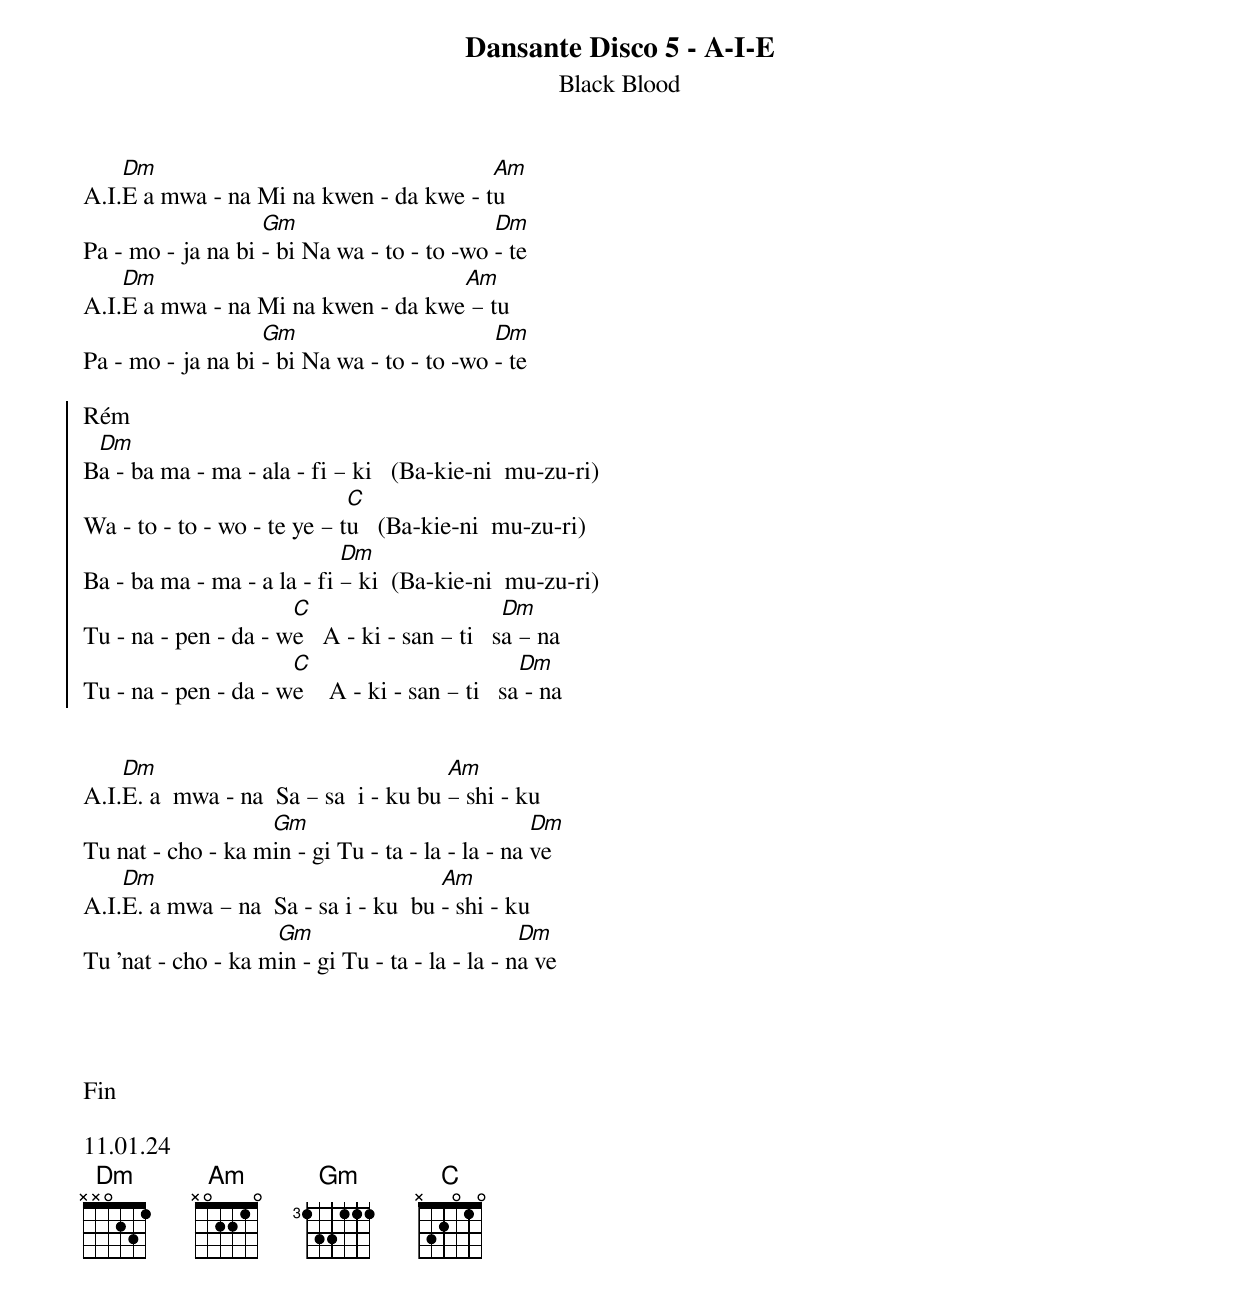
{title: Dansante Disco 5 - A-I-E}
{subtitle: Black Blood }
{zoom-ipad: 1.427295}



A.I.[Dm]E a mwa - na Mi na kwen - da kwe - t[Am]u
Pa - mo - ja na bi [Gm]- bi Na wa - to - to -wo [Dm]- te
A.I.[Dm]E a mwa - na Mi na kwen - da kwe[Am] – tu
Pa - mo - ja na bi [Gm]- bi Na wa - to - to -wo [Dm]- te

{soc}
Rém
B[Dm]a - ba ma - ma - ala - fi – ki   (Ba-kie-ni  mu-zu-ri)
Wa - to - to - wo - te ye – t[C]u   (Ba-kie-ni  mu-zu-ri)
Ba - ba ma - ma - a la - fi [Dm]– ki  (Ba-kie-ni  mu-zu-ri)
Tu - na - pen - da - w[C]e   A - ki - san – ti   s[Dm]a – na
Tu - na - pen - da - w[C]e    A - ki - san – ti   sa[Dm] - na
{eoc}


A.I.[Dm]E. a  mwa - na  Sa – sa  i - ku bu [Am]– shi - ku
Tu nat - cho - ka m[Gm]in - gi Tu - ta - la - la - na [Dm]ve
A.I.[Dm]E. a mwa – na  Sa - sa i - ku  bu [Am]- shi - ku
Tu 'nat - cho - ka m[Gm]in - gi Tu - ta - la - la - n[Dm]a ve




Fin

11.01.24
